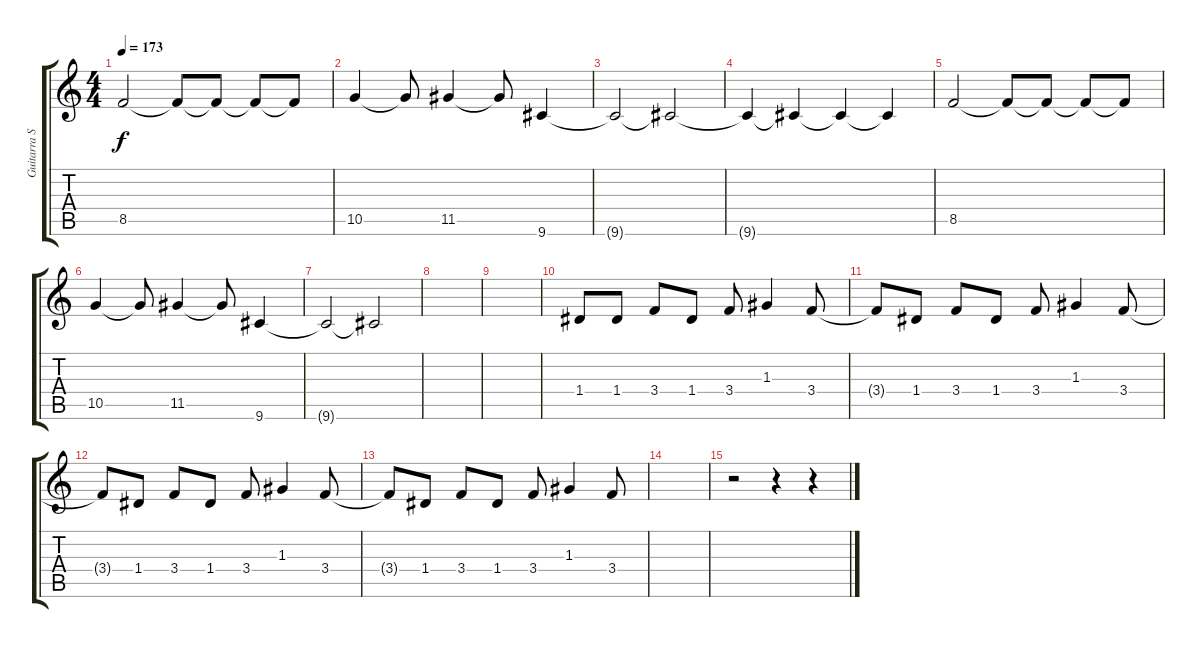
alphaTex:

\track ("Guitarra Solo" "Guitarra S") {instrument overdrivenguitar}
\staff {score tabs}
\tuning (E4 B3 G3 D3 A2 E2) {hide}
\ts (4 4)
\tempo 173
\clef g2
\ks c
8.5.2{dy f} 8.5{t}.8 8.5{t}.8 8.5{t}.8 8.5{t}.8 |
10.5.4 10.5{t}.8 11.5.4 11.5{t}.8 9.6.4 |
9.6{t}.2 9.6{t}.2 |
9.6{t}.4 9.6{t}.4 9.6{t}.4 9.6{t}.4 |
8.5.2 8.5{t}.8 8.5{t}.8 8.5{t}.8 8.5{t}.8 |
10.5.4 10.5{t}.8 11.5.4 11.5{t}.8 9.6.4 |
9.6{t}.2 9.6{t}.2 |
|
|
1.4.8 1.4.8 3.4.8 1.4.8 3.4.8 1.3.4 3.4.8 |
3.4{t}.8 1.4.8 3.4.8 1.4.8 3.4.8 1.3.4 3.4.8 |
3.4{t}.8 1.4.8 3.4.8 1.4.8 3.4.8 1.3.4 3.4.8 |
3.4{t}.8 1.4.8 3.4.8 1.4.8 3.4.8 1.3.4 3.4.8 |
|
r.2{volume 8} r.4 r.4
